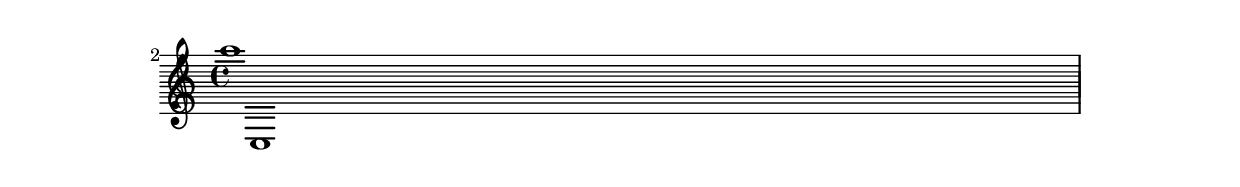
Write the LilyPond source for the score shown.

%% Generated by lilypond-book
%% Options: [exampleindent=10.16\mm,indent=0\mm,line-width=160\mm,paper-height=845.047\pt,paper-width=597.508\pt,papersize='(cons (* 597.508 pt) (* 845.047 pt))]
\include "lilypond-book-preamble.ly"


% ****************************************************************
% Start cut-&-pastable-section
% ****************************************************************

#(ly:set-option 'eps-box-padding 3.000000)



\paper {
  #(set-paper-size '(cons (* 597.508 pt) (* 845.047 pt)))
  indent = 0\mm
  line-width = 160\mm
  % offset the left padding, also add 1mm as lilypond creates cropped
  % images with a little space on the right
  line-width = #(- line-width (* mm  3.000000) (* mm 1))
}

\layout {
  
}




% ****************************************************************
% ly snippet:
% ****************************************************************
\sourcefilename "/lilypond-2.26.0/input/regression/system-overstrike.ly"
\sourcefileline 0
\version "2.16.0"

\header {
  texidoc = "By setting the padding between systems to a negative
value, it is possible to eliminate the anti-collision constraints.
"
}

\book {
  \paper {
    ragged-bottom = ##t
    system-system-spacing = #'((basic-distance . 1) (padding . -10))
  }

  {
    c1 \break
    c'''1
  }
}



% ****************************************************************
% end ly snippet
% ****************************************************************
